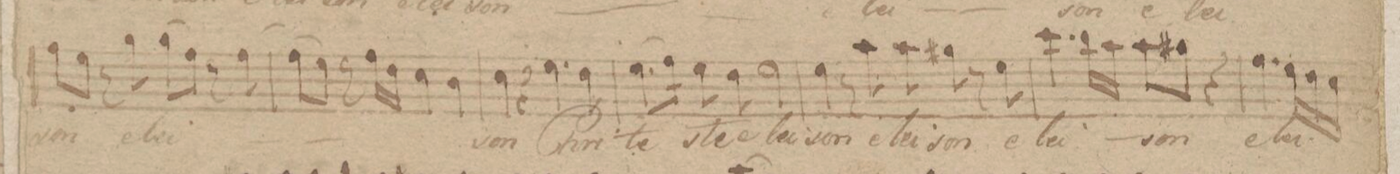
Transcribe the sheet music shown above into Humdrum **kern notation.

**kern	**text	**dynam
*I"Alto	*	*
*clefC3	*	*
*k[f#c#]	*	*
*met(c)	*	*
*M4/4	*	*
8g\L	-son	.
8f#\J	.	.
8r	.	.
8a\	e-	.
(8a\L	-lei-	.
8g\J)	.	.
8r	.	.
8g\	.	.
=39	=39	=39
(8g\L	.	.
8f#\J)	.	.
8r	.	.
16g\LL	.	.
16e\JJ	.	.
4d\	.	.
4c#\	.	.
=40	=40	=40
4d\	-son	.
4r	.	.
4.f#\	Chri-	.
8e\	.	.
=41	=41	=41
(8.f#\L	-te	.
16g\Jk)	.	.
8f#\	ste	.
8e\	e-	.
2f#\	-lei-	.
=42	=42	=42
4f#\	-son	.
8r	.	.
8b\	e-	.
8b\	-lei-	.
8a#X\	-son	.
8r	.	.
8f#\	e-	.
=43	=43	=43
4.dd\	-lei-	.
16cc#\LL	.	.
16b\JJ	.	.
8b\L	-son	.
8a#X\J	.	.
4r	.	.
=44	=44	=44
4.g\	e-	.
*Xtuplet	*	*
24f#\LL	-lei-	.
24e\	.	.
24d\JJ	.	.
*-	*-	*-
